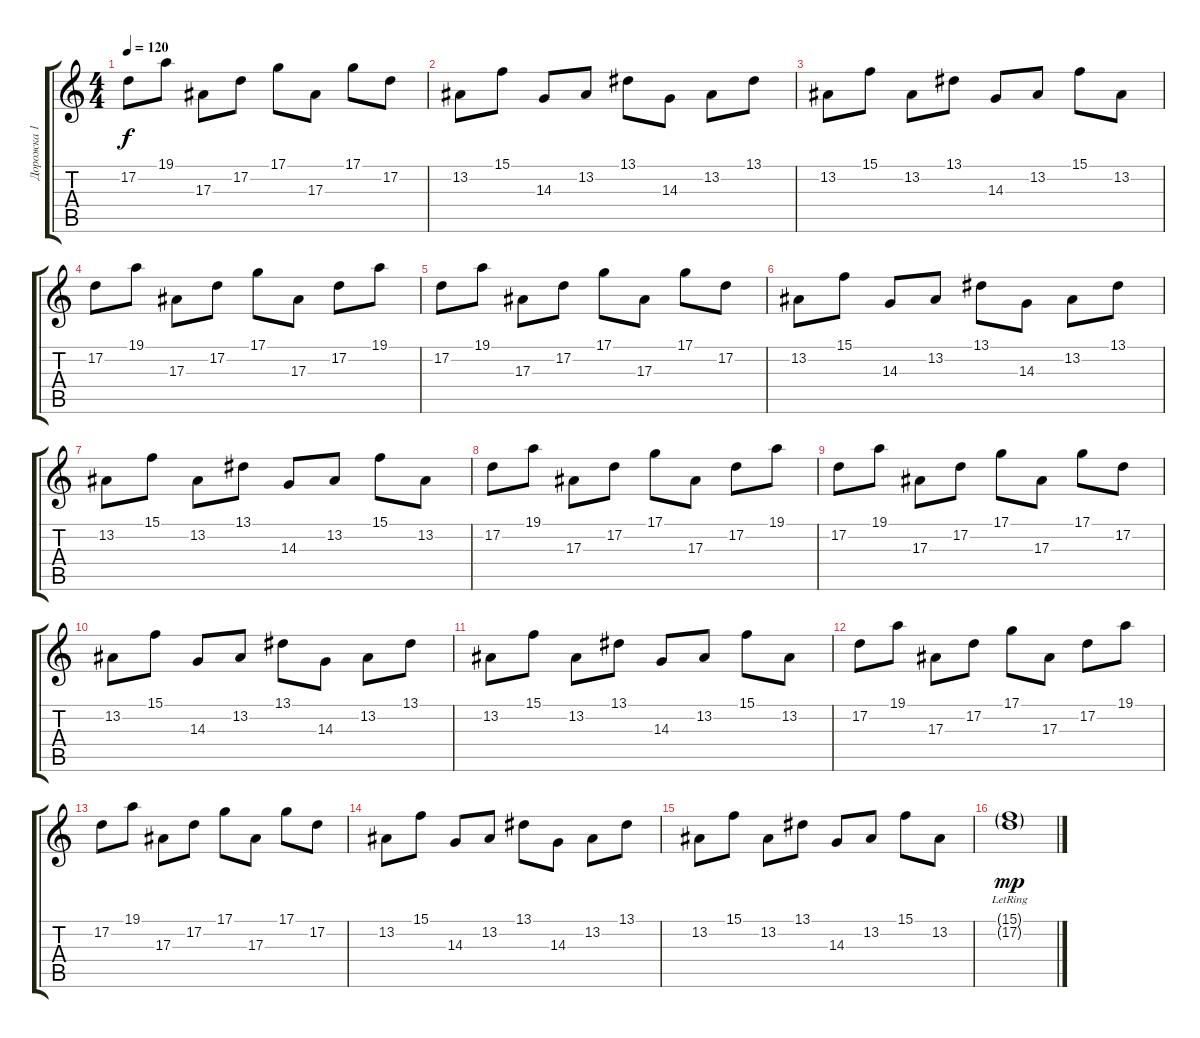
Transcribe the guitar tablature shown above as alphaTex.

\track ("Дорожка 1" "Дорожка 1") {instrument brightacousticpiano}
\staff {score tabs}
\tuning (D4 A3 F3 C3 G2 D2) {hide}
\ts (4 4)
\tempo 120
\clef g2
\ks c
17.2.8{dy f} 19.1.8 17.3.8 17.2.8 17.1.8 17.3.8 17.1.8 17.2.8 |
13.2.8 15.1.8 14.3.8 13.2.8 13.1.8 14.3.8 13.2.8 13.1.8 |
13.2.8 15.1.8 13.2.8 13.1.8 14.3.8 13.2.8 15.1.8 13.2.8 |
17.2.8 19.1.8 17.3.8 17.2.8 17.1.8 17.3.8 17.2.8 19.1.8 |
17.2.8 19.1.8 17.3.8 17.2.8 17.1.8 17.3.8 17.1.8 17.2.8 |
13.2.8 15.1.8 14.3.8 13.2.8 13.1.8 14.3.8 13.2.8 13.1.8 |
13.2.8 15.1.8 13.2.8 13.1.8 14.3.8 13.2.8 15.1.8 13.2.8 |
17.2.8{volume 10} 19.1.8 17.3.8 17.2.8 17.1.8 17.3.8 17.2.8 19.1.8 |
17.2.8 19.1.8 17.3.8 17.2.8 17.1.8 17.3.8 17.1.8 17.2.8 |
13.2.8 15.1.8 14.3.8 13.2.8 13.1.8 14.3.8 13.2.8 13.1.8 |
13.2.8 15.1.8 13.2.8 13.1.8 14.3.8 13.2.8 15.1.8 13.2.8 |
17.2.8 19.1.8 17.3.8 17.2.8 17.1.8 17.3.8 17.2.8 19.1.8 |
17.2.8 19.1.8 17.3.8 17.2.8 17.1.8 17.3.8 17.1.8 17.2.8 |
13.2.8 15.1.8 14.3.8 13.2.8 13.1.8 14.3.8 13.2.8 13.1.8 |
13.2.8 15.1.8 13.2.8 13.1.8 14.3.8 13.2.8 15.1.8 13.2.8 |
(15.1{g lr} 17.2{g lr}).1{dy mp}
